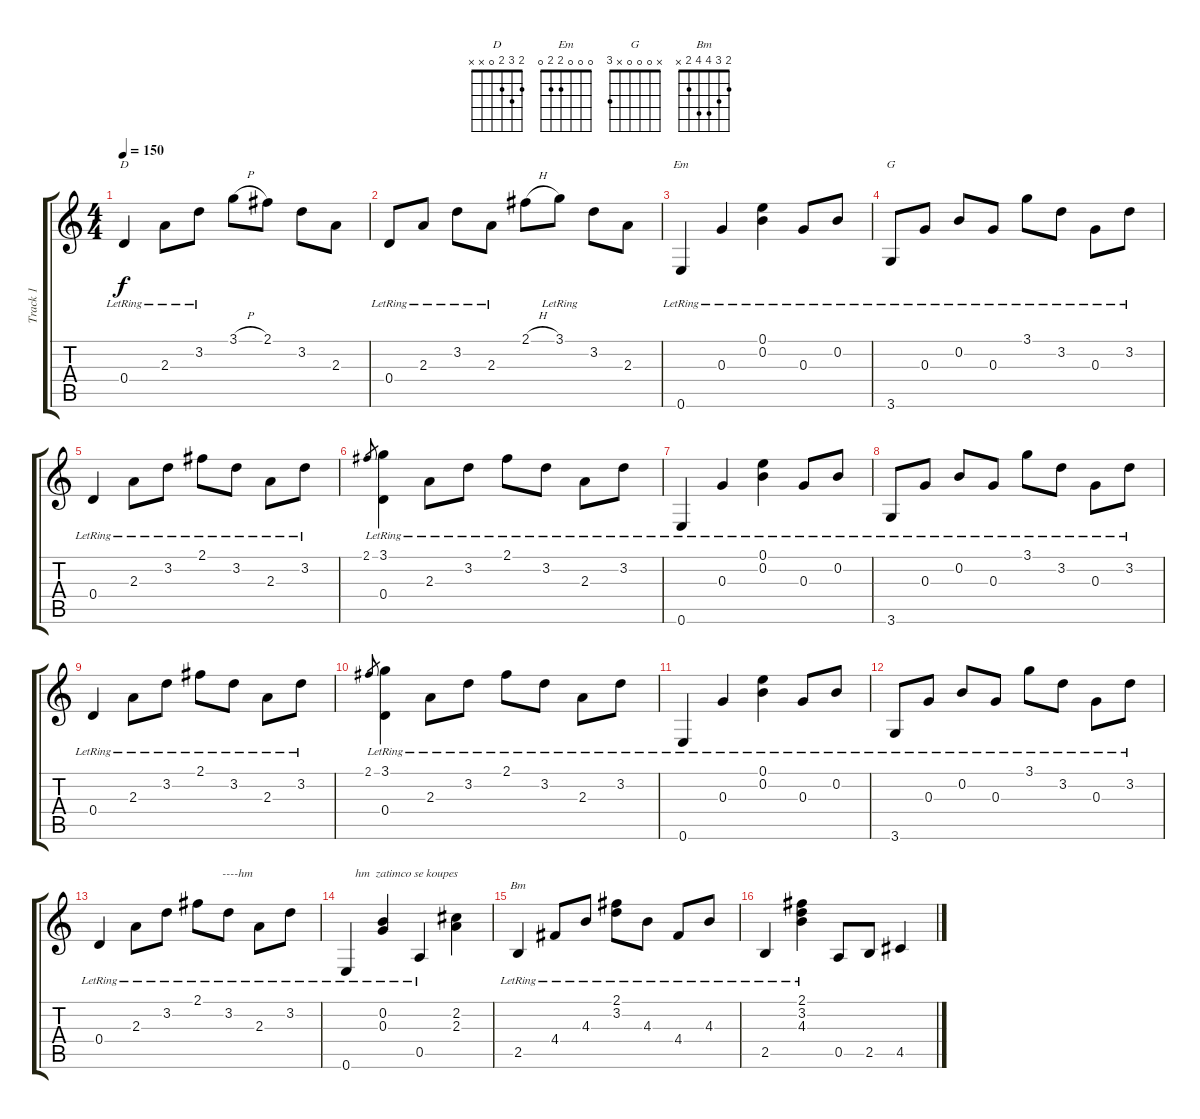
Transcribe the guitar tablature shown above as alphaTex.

\track ("Track 1" "Track 1") {instrument acousticguitarsteel}
\staff {score tabs}
\tuning (E4 B3 G3 D3 A2 E2) {hide}
\chord ("D" 2 3 2 0 x x)
\chord ("Em" 0 0 0 2 2 0)
\chord ("G" x 0 0 0 x 3)
\chord ("Bm" 2 3 4 4 2 x)
\ts (4 4)
\tempo 150
\clef g2
\ks c
0.4{lr}.4{ch "D" dy f} 2.3{lr}.8 3.2{lr}.8 3.1{h}.8 2.1.8 3.2.8 2.3.8 |
0.4{lr}.8 2.3{lr}.8 3.2{lr}.8 2.3{lr}.8 2.1{h}.8 3.1{lr}.8 3.2.8 2.3.8 |
0.6{lr}.4{ch "Em"} 0.3{lr}.4 (0.1{lr} 0.2{lr}).4 0.3{lr}.8 0.2{lr}.8 |
3.6{lr}.8{ch "G"} 0.3{lr}.8 0.2{lr}.8 0.3{lr}.8 3.1{lr}.8 3.2{lr}.8 0.3{lr}.8 3.2{lr}.8 |
0.4{lr}.4 2.3{lr}.8 3.2{lr}.8 2.1{lr}.8 3.2{lr}.8 2.3{lr}.8 3.2{lr}.8 |
2.1.8{gr} (3.1{lr} 0.4{lr}).4 2.3{lr}.8 3.2{lr}.8 2.1{lr}.8 3.2{lr}.8 2.3{lr}.8 3.2{lr}.8 |
0.6{lr}.4 0.3{lr}.4 (0.1{lr} 0.2{lr}).4 0.3{lr}.8 0.2{lr}.8 |
3.6{lr}.8 0.3{lr}.8 0.2{lr}.8 0.3{lr}.8 3.1{lr}.8 3.2{lr}.8 0.3{lr}.8 3.2{lr}.8 |
0.4{lr}.4 2.3{lr}.8 3.2{lr}.8 2.1{lr}.8 3.2{lr}.8 2.3{lr}.8 3.2{lr}.8 |
2.1.8{gr} (3.1{lr} 0.4{lr}).4 2.3{lr}.8 3.2{lr}.8 2.1{lr}.8 3.2{lr}.8 2.3{lr}.8 3.2{lr}.8 |
0.6{lr}.4 0.3{lr}.4 (0.1{lr} 0.2{lr}).4 0.3{lr}.8 0.2{lr}.8 |
3.6{lr}.8 0.3{lr}.8 0.2{lr}.8 0.3{lr}.8 3.1{lr}.8 3.2{lr}.8 0.3{lr}.8 3.2{lr}.8 |
0.4{lr}.4{txt "                                         ----hm"} 2.3{lr}.8 3.2{lr}.8 2.1{lr}.8 3.2{lr}.8 2.3{lr}.8 3.2{lr}.8 |
0.6{lr}.4{txt "   hm  zatimco se koupes"} (0.2{lr} 0.3{lr}).4 0.5{lr}.4 (2.2 2.3).4 |
2.5{lr}.4{ch "Bm"} 4.4{lr}.8 4.3{lr}.8 (2.1{lr} 3.2{lr}).8 4.3{lr}.8 4.4{lr}.8 4.3{lr}.8 |
2.5{lr}.4 (2.1{lr} 3.2{lr} 4.3{lr}).4 0.5.8 2.5.8 4.5.4
